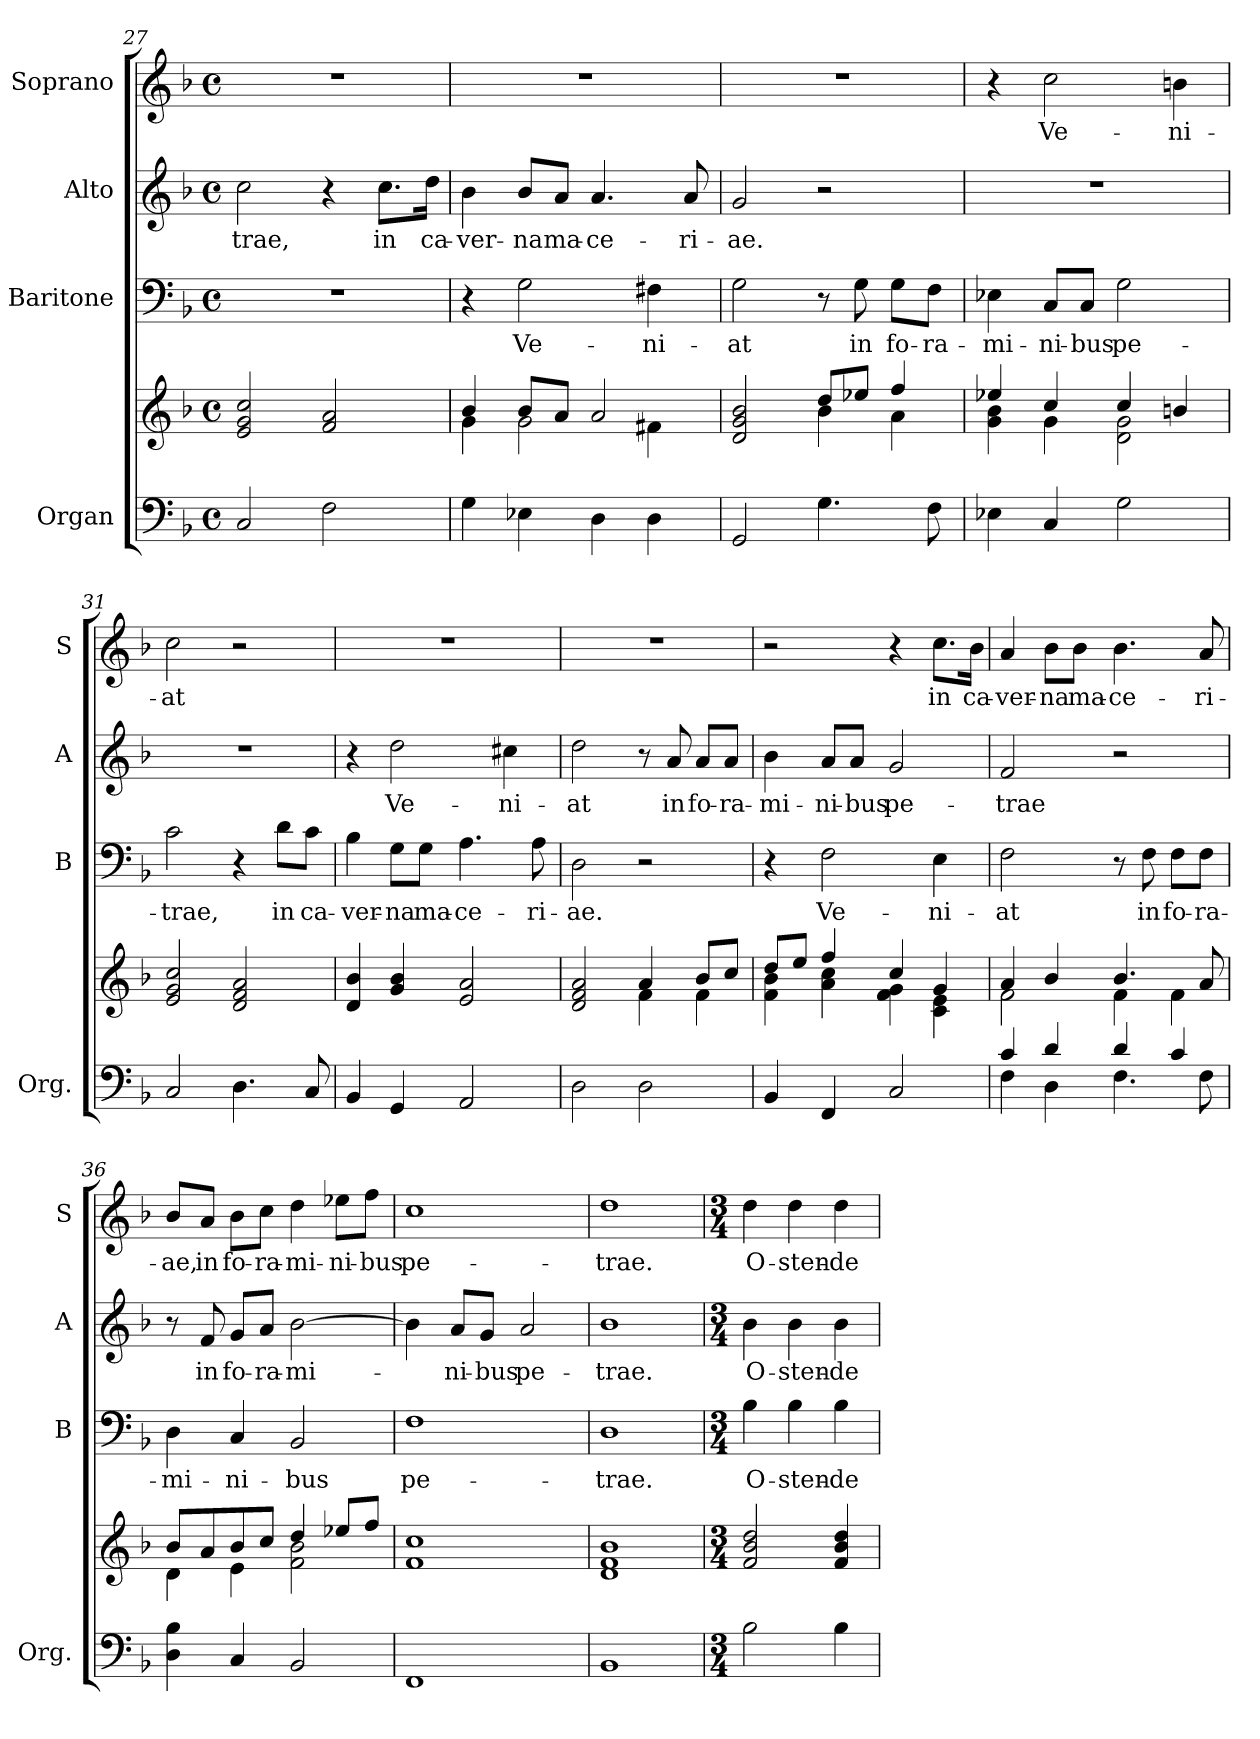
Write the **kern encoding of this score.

**kern	**kern	**kern	**text	**kern	**text	**kern	**text
*part4	*part4	*part3	*part3	*part2	*part2	*part1	*part1
*staff5	*staff4	*staff3	*staff3	*staff2	*staff2	*staff1	*staff1
*I"Organ	*	*I"Baritone	*	*I"Alto	*	*I"Soprano	*
*I'Org.	*	*I'B	*	*I'A	*	*I'S	*
*clefF4	*clefG2	*clefF4	*	*clefG2	*	*clefG2	*
*k[b-]	*k[b-]	*k[b-]	*	*k[b-]	*	*k[b-]	*
*F:	*F:	*F:	*	*F:	*	*F:	*
*M4/4	*M4/4	*M4/4	*	*M4/4	*	*M4/4	*
*met(c)	*met(c)	*met(c)	*	*met(c)	*	*met(c)	*
=27	=27	=27	=27	=27	=27	=27	=27
!	!	!	!	!	!LO:LY:b	!	!
2C/	2e/ 2g/ 2cc/	1r	.	2cc\	-trae,	1r	.
2F\	2f/ 2a/	.	.	4r	.	.	.
!	!	!	!	!	!LO:LY:b	!	!
.	.	.	.	8.cc\L	in	.	.
!	!	!	!	!	!LO:LY:b	!	!
.	.	.	.	16dd\Jk	ca-	.	.
=28	=28	=28	=28	=28	=28	=28	=28
*	*^	*	*	*	*	*	*
!	!	!	!	!	!	!LO:LY:b	!	!
4G\	4b-/	4g\	4r	.	4b-\	-ver-	1r	.
!	!	!	!	!LO:LY:b	!	!LO:LY:b	!	!
4E-X\	8b-/L	2g\	2G\	Ve-	8b-/L	-na	.	.
!	!	!	!	!	!	!LO:LY:b	!	!
.	8a/J	.	.	.	8a/J	ma-	.	.
!	!	!	!	!	!	!LO:LY:b	!	!
4D\	2a/	.	.	.	4.a/	-ce-	.	.
!	!	!	!	!LO:LY:b	!	!	!	!
4D\	.	4f#X\	4F#X\	-ni-	.	.	.	.
!	!	!	!	!	!	!LO:LY:b	!	!
.	.	.	.	.	8a/	-ri-	.	.
=29	=29	=29	=29	=29	=29	=29	=29	=29
!	!	!	!	!LO:LY:b	!	!LO:LY:b	!	!
2GG/	2d/ 2g/ 2b-/	2ryy	2G\	-at	2g/	-ae.	1r	.
4.G\	8dd/L	4b-\	8r	.	2r	.	.	.
!	!	!	!	!LO:LY:b	!	!	!	!
.	8ee-X/J	.	8G\	in	.	.	.	.
!	!	!	!	!LO:LY:b	!	!	!	!
.	4ff/	4a\	8G\L	fo-	.	.	.	.
!	!	!	!	!LO:LY:b	!	!	!	!
8F\	.	.	8F\J	-ra-	.	.	.	.
=30	=30	=30	=30	=30	=30	=30	=30	=30
!	!	!	!	!LO:LY:b	!	!	!	!
4E-X\	4ee-X/	4g\ 4b-\	4E-X\	-mi-	1r	.	4r	.
!	!	!	!	!LO:LY:b	!	!	!	!LO:LY:b
4C/	4cc/	4g\	8C/L	-ni-	.	.	2cc\	Ve-
!	!	!	!	!LO:LY:b	!	!	!	!
.	.	.	8C/J	-bus	.	.	.	.
!	!	!	!	!LO:LY:b	!	!	!	!
2G\	4cc/	2d\ 2g\	2G\	pe-	.	.	.	.
!	!	!	!	!	!	!	!	!LO:LY:b
.	4bn/	.	.	.	.	.	4bn\	-ni-
*	*v	*v	*	*	*	*	*	*
!!LO:PB:g=z
=31	=31	=31	=31	=31	=31	=31	=31
!	!	!	!LO:LY:b	!	!	!	!LO:LY:b
2C/	2e/ 2g/ 2cc/	2c\	-trae,	1r	.	2cc\	-at
4.D\	2d/ 2f/ 2a/	4r	.	.	.	2r	.
!	!	!	!LO:LY:b	!	!	!	!
.	.	8d\L	in	.	.	.	.
!	!	!	!LO:LY:b	!	!	!	!
8C/	.	8c\J	ca-	.	.	.	.
=32	=32	=32	=32	=32	=32	=32	=32
!	!	!	!LO:LY:b	!	!	!	!
4BB-/	4d/ 4b-/	4B-\	-ver-	4r	.	1r	.
!	!	!	!LO:LY:b	!	!LO:LY:b	!	!
4GG/	4g/ 4b-/	8G\L	-na	2dd\	Ve-	.	.
!	!	!	!LO:LY:b	!	!	!	!
.	.	8G\J	ma-	.	.	.	.
!	!	!	!LO:LY:b	!	!	!	!
2AA/	2e/ 2a/	4.A\	-ce-	.	.	.	.
!	!	!	!	!	!LO:LY:b	!	!
.	.	.	.	4cc#X\	-ni-	.	.
!	!	!	!LO:LY:b	!	!	!	!
.	.	8A\	-ri-	.	.	.	.
=33	=33	=33	=33	=33	=33	=33	=33
*	*^	*	*	*	*	*	*
!	!	!	!	!LO:LY:b	!	!LO:LY:b	!	!
2D\	2d/ 2f/ 2a/	2ryy	2D\	-ae.	2dd\	-at	1r	.
2D\	4a/	4f\	2r	.	8r	.	.	.
!	!	!	!	!	!	!LO:LY:b	!	!
.	.	.	.	.	8a/	in	.	.
!	!	!	!	!	!	!LO:LY:b	!	!
.	8b-/L	4f\	.	.	8a/L	fo-	.	.
!	!	!	!	!	!	!LO:LY:b	!	!
.	8cc/J	.	.	.	8a/J	-ra-	.	.
=34	=34	=34	=34	=34	=34	=34	=34	=34
!	!	!	!	!	!	!LO:LY:b	!	!
4BB-/	8dd/L	4f\ 4b-\	4r	.	4b-\	-mi-	2r	.
.	8ee/J	.	.	.	.	.	.	.
!	!	!	!	!LO:LY:b	!	!LO:LY:b	!	!
4FF/	4ff/	4a\ 4cc\	2F\	Ve-	8a/L	-ni-	.	.
!	!	!	!	!	!	!LO:LY:b	!	!
.	.	.	.	.	8a/J	-bus	.	.
!	!	!	!	!	!	!LO:LY:b	!	!
2C/	4cc/	4f\ 4g\	.	.	2g/	pe-	4r	.
!	!	!	!	!LO:LY:b	!	!	!	!LO:LY:b
.	4g/	4c\ 4e\	4E\	-ni-	.	.	8.cc\L	in
!	!	!	!	!	!	!	!	!LO:LY:b
.	.	.	.	.	.	.	16b-\Jk	ca-
=35	=35	=35	=35	=35	=35	=35	=35	=35
*^	*	*	*	*	*	*	*	*
!	!	!	!	!	!LO:LY:b	!	!LO:LY:b	!	!LO:LY:b
4c/	4F\	4a/	2f\	2F\	-at	2f/	-trae	4a/	-ver-
!	!	!	!	!	!	!	!	!	!LO:LY:b
4d/	4D\	4b-/	.	.	.	.	.	8b-\L	-na
!	!	!	!	!	!	!	!	!	!LO:LY:b
.	.	.	.	.	.	.	.	8b-\J	ma-
!	!	!	!	!	!	!	!	!	!LO:LY:b
4d/	4.F\	4.b-/	4f\	8r	.	2r	.	4.b-\	-ce-
!	!	!	!	!	!LO:LY:b	!	!	!	!
.	.	.	.	8F\	in	.	.	.	.
!	!	!	!	!	!LO:LY:b	!	!	!	!
4c/	.	.	4f\	8F\L	fo-	.	.	.	.
!	!	!	!	!	!LO:LY:b	!	!	!	!LO:LY:b
.	8F\	8a/	.	8F\J	-ra-	.	.	8a/	-ri-
=36	=36	=36	=36	=36	=36	=36	=36	=36	=36
!	!	!	!	!	!LO:LY:b	!	!	!	!LO:LY:b
*v	*v	*	*	*	*	*	*	*	*
4D\ 4B-\	8b-/L	4d\	4D\	-mi-	8r	.	8b-/L	-ae,
!	!	!	!	!	!	!LO:LY:b	!	!LO:LY:b
.	8a/	.	.	.	8f/	in	8a/J	in
!	!	!	!	!LO:LY:b	!	!LO:LY:b	!	!LO:LY:b
4C/	8b-/	4e\	4C/	-ni-	8g/L	fo-	8b-\L	fo-
!	!	!	!	!	!	!LO:LY:b	!	!LO:LY:b
.	8cc/J	.	.	.	8a/J	-ra-	8cc\J	-ra-
!	!	!	!	!LO:LY:b	!	!LO:LY:b	!	!LO:LY:b
2BB-/	4dd/	2f\ 2b-\	2BB-/	-bus	[2b-\	-mi-	4dd\	-mi-
!	!	!	!	!	!	!	!	!LO:LY:b
.	8ee-X/L	.	.	.	.	.	8ee-X\L	-ni-
!	!	!	!	!	!	!	!	!LO:LY:b
.	8ff/J	.	.	.	.	.	8ff\J	-bus
!!LO:LB:g=z
=37	=37	=37	=37	=37	=37	=37	=37	=37
!	!	!	!	!LO:LY:b	!	!	!	!LO:LY:b
1FF	1cc	1f	1F	pe-	4b-\]	.	1cc	pe-
!	!	!	!	!	!	!LO:LY:b	!	!
.	.	.	.	.	8a/L	-ni-	.	.
!	!	!	!	!	!	!LO:LY:b	!	!
.	.	.	.	.	8g/J	-bus	.	.
!	!	!	!	!	!	!LO:LY:b	!	!
.	.	.	.	.	2a/	pe-	.	.
*	*v	*v	*	*	*	*	*	*
=38	=38	=38	=38	=38	=38	=38	=38
!	!	!	!LO:LY:b	!	!LO:LY:b	!	!LO:LY:b
1BB-	1d 1f 1b-	1D	-trae.	1b-	-trae.	1dd	-trae.
=39	=39	=39	=39	=39	=39	=39	=39
*M3/4	*M3/4	*M3/4	*	*M3/4	*	*M3/4	*
!	!	!	!LO:LY:b	!	!LO:LY:b	!	!LO:LY:b
2B-\	2f/ 2b-/ 2dd/	4B-\	O-	4b-\	O-	4dd\	O-
!	!	!	!LO:LY:b	!	!LO:LY:b	!	!LO:LY:b
.	.	4B-\	-sten-	4b-\	-sten-	4dd\	-sten-
!	!	!	!LO:LY:b	!	!LO:LY:b	!	!LO:LY:b
4B-\	4f/ 4b-/ 4dd/	4B-\	-de	4b-\	-de	4dd\	-de
=	=	=	=	=	=	=	=
*-	*-	*-	*-	*-	*-	*-	*-
